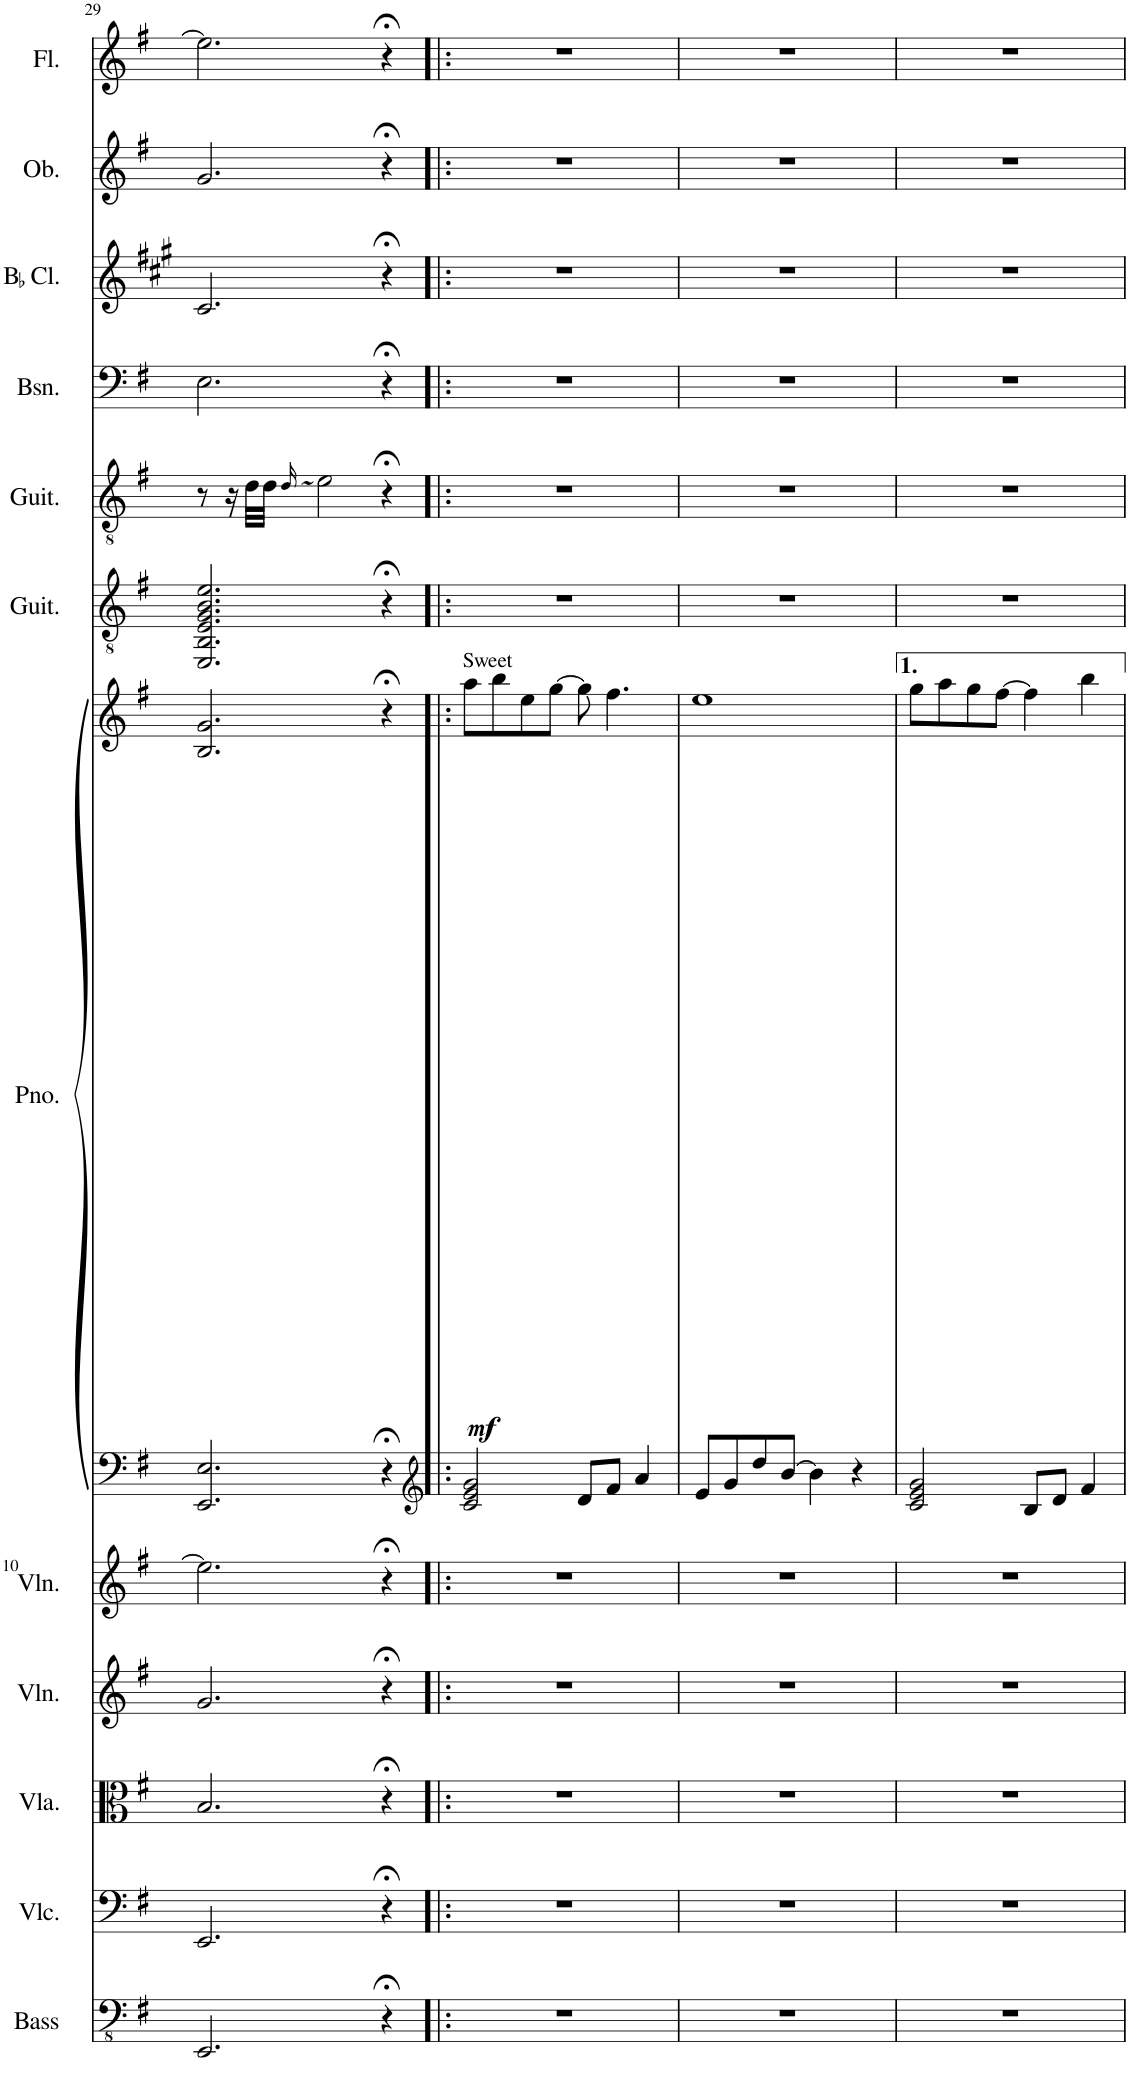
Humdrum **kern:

**kern	**dynam	**kern	**kern	**kern	**kern	**kern	**kern	**dynam	**kern	**kern	**kern	**kern	**kern	**kern
*part12	*part12	*part11	*part10	*part9	*part8	*part7	*part7	*part7	*part6	*part5	*part4	*part3	*part2	*part1
*staff13	*staff13	*staff12	*staff11	*staff10	*staff9	*staff8	*staff7	*staff7/8	*staff6	*staff5	*staff4	*staff3	*staff2	*staff1
*I"Acoustic Bass	*	*I"Violoncello	*I"Viola	*I"Violin	*I"Violin	*I"Piano	*	*	*I"Guitar	*I"Guitar	*I"Bassoon	*I"BaccidentalFlat Clarinet	*I"Oboe	*I"Flute
*I'Bass	*	*I'Vlc.	*I'Vla.	*I'Vln.	*I'Vln.	*I'Pno.	*	*	*I'Guit.	*I'Guit.	*I'Bsn.	*I'BaccidentalFlat Cl.	*I'Ob.	*I'Fl.
!!LO:PB:g=z
*clefFv4	*	*clefF4	*clefC3	*clefG2	*clefG2	*clefF4	*clefG2	*	*clefGv2	*clefGv2	*clefF4	*clefG2	*clefG2	*clefG2
*	*	*	*	*	*	*	*	*	*	*	*	*Trd1c2	*	*
*k[f#]	*	*k[f#]	*k[f#]	*k[f#]	*k[f#]	*k[f#]	*k[f#]	*	*k[f#]	*k[f#]	*k[f#]	*k[f#c#g#]	*k[f#]	*k[f#]
*M4/4	*	*M4/4	*M4/4	*M4/4	*M4/4	*M4/4	*M4/4	*	*M4/4	*M4/4	*M4/4	*M4/4	*M4/4	*M4/4
*met(c)	*	*met(c)	*met(c)	*met(c)	*met(c)	*met(c)	*met(c)	*	*met(c)	*met(c)	*met(c)	*met(c)	*met(c)	*met(c)
=29	=29	=29	=29	=29	=29	=29	=29	=29	=29	=29	=29	=29	=29	=29
!	!LO:DY:b	!	!	!	!	!	!	!	!	!	!	!	!	!
2.EEE/	p	2.EE/	2.B/	2.g/	2.ee\]	2.EE/ 2.E/	2.B/ 2.g/	.	2.EE/ 2.BB/ 2.E/ 2.G/ 2.B/ 2.e/	8r	2.E\	2.c#/	2.g/	2.ee\]
.	.	.	.	.	.	.	.	.	.	16r	.	.	.	.
.	.	.	.	.	.	.	.	.	.	32d\LLL	.	.	.	.
.	.	.	.	.	.	.	.	.	.	32d\JJJ	.	.	.	.
.	.	.	.	.	.	.	.	.	.	16qd/	.	.	.	.
.	.	.	.	.	.	.	.	.	.	2e\	.	.	.	.
4r;<	.	4r;<	4r;<	4r;<	4r;<	4r;<	4r;<	.	4r;<	4r;<	4r;<	4r;<	4r;<	4r;<
=30!|:	=30!|:	=30!|:	=30!|:	=30!|:	=30!|:	=30!|:	=30!|:	=30!|:	=30!|:	=30!|:	=30!|:	=30!|:	=30!|:	=30!|:
*	*	*	*	*	*	*clefG1	*	*	*	*	*	*	*	*
!	!	!	!	!	!	!	!LO:TX:a:t=Sweet	!	!	!	!	!	!	!
!	!	!	!	!	!	!	!	!LO:DY:b	!	!	!	!	!	!
1r	.	1r	1r	1r	1r	2e/ 2g/ 2b/	8aa\L	mf	1r	1r	1r	1r	1r	1r
.	.	.	.	.	.	.	8bb\	.	.	.	.	.	.	.
.	.	.	.	.	.	.	8ee\	.	.	.	.	.	.	.
.	.	.	.	.	.	.	[8gg\J	.	.	.	.	.	.	.
.	.	.	.	.	.	8f#/L	8gg\]	.	.	.	.	.	.	.
.	.	.	.	.	.	8a/J	4.ff#\	.	.	.	.	.	.	.
.	.	.	.	.	.	4cc/	.	.	.	.	.	.	.	.
=31	=31	=31	=31	=31	=31	=31	=31	=31	=31	=31	=31	=31	=31	=31
1r	.	1r	1r	1r	1r	8g/L	1ee	.	1r	1r	1r	1r	1r	1r
.	.	.	.	.	.	8b/	.	.	.	.	.	.	.	.
.	.	.	.	.	.	8ff#/	.	.	.	.	.	.	.	.
.	.	.	.	.	.	[8dd/J	.	.	.	.	.	.	.	.
.	.	.	.	.	.	4dd\]	.	.	.	.	.	.	.	.
.	.	.	.	.	.	4r	.	.	.	.	.	.	.	.
=32	=32	=32	=32	=32	=32	=32	=32	=32	=32	=32	=32	=32	=32	=32
1r	.	1r	1r	1r	1r	2e/ 2g/ 2b/	8gg\L	.	1r	1r	1r	1r	1r	1r
.	.	.	.	.	.	.	8aa\	.	.	.	.	.	.	.
.	.	.	.	.	.	.	8gg\	.	.	.	.	.	.	.
.	.	.	.	.	.	.	[8ff#\J	.	.	.	.	.	.	.
.	.	.	.	.	.	8d/L	4ff#\]	.	.	.	.	.	.	.
.	.	.	.	.	.	8f#/J	.	.	.	.	.	.	.	.
.	.	.	.	.	.	4a/	4bb\	.	.	.	.	.	.	.
=	=	=	=	=	=	=	=	=	=	=	=	=	=	=
*-	*-	*-	*-	*-	*-	*-	*-	*-	*-	*-	*-	*-	*-	*-
